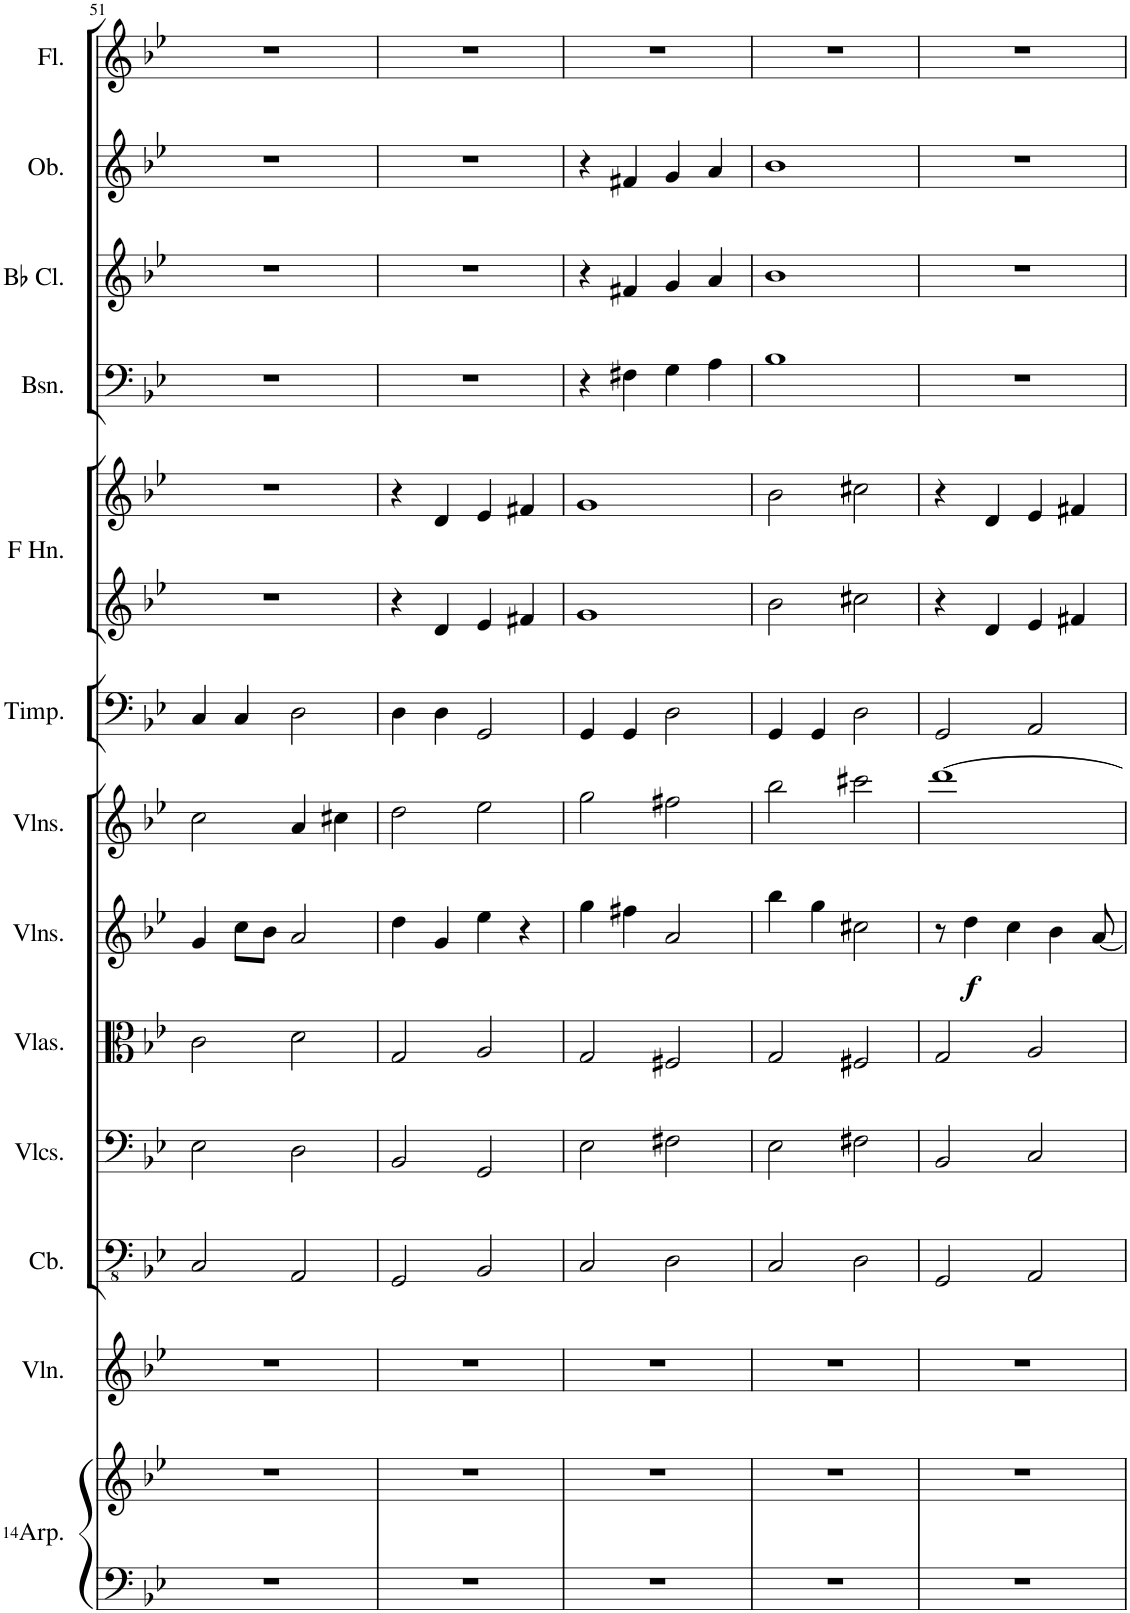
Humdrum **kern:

**kern	**kern	**kern	**kern	**kern	**kern	**kern	**dynam	**kern	**kern	**kern	**kern	**kern	**kern	**kern	**kern
*part13	*part13	*part12	*part11	*part10	*part9	*part8	*part8	*part7	*part6	*part5	*part5	*part4	*part3	*part2	*part1
*staff15	*staff14	*staff13	*staff12	*staff11	*staff10	*staff9	*staff9	*staff8	*staff7	*staff6	*staff5	*staff4	*staff3	*staff2	*staff1
*I"Arpa	*	*I"Violín	*I"Contrabass	*I"Violoncellos	*I"Violas	*I"Violins II	*	*I"Violins I	*I"Timpani	*I"Horns in F	*	*I"Bassoons	*I"Clarinets in Bb	*I"Oboes	*I"Flutes
*I'Arp.	*	*I'Vln.	*I'Cb.	*I'Vlcs.	*I'Vlas.	*I'Vlns.	*	*I'Vlns.	*I'Timp.	*	*	*I'Bsn.	*	*I'Ob.	*I'Fl.
!!LO:PB:g=z
*clefF4	*clefG2	*clefG2	*clefFv4	*clefF4	*clefC3	*clefG2	*	*clefG2	*clefF4	*clefG2	*clefG2	*clefF4	*clefG2	*clefG2	*clefG2
*	*	*	*ITrd7c12	*	*	*	*	*	*	*ITrd4c7	*ITrd4c7	*	*ITrd1c2	*	*
*k[b-e-]	*k[b-e-]	*k[b-e-]	*k[b-e-]	*k[b-e-]	*k[b-e-]	*k[b-e-]	*	*k[b-e-]	*k[b-e-]	*k[b-e-]	*k[b-e-]	*k[b-e-]	*k[b-e-]	*k[b-e-]	*k[b-e-]
*M4/4	*M4/4	*M4/4	*M4/4	*M4/4	*M4/4	*M4/4	*	*M4/4	*M4/4	*M4/4	*M4/4	*M4/4	*M4/4	*M4/4	*M4/4
=51	=51	=51	=51	=51	=51	=51	=51	=51	=51	=51	=51	=51	=51	=51	=51
1r	1r	1r	2CC/	2E-\	2c\	4g/	.	2cc\	4C/	1r	1r	1r	1r	1r	1r
.	.	.	.	.	.	8cc\L	.	.	4C/	.	.	.	.	.	.
.	.	.	.	.	.	8b-\J	.	.	.	.	.	.	.	.	.
.	.	.	2AAA/	2D\	2d\	2a/	.	4a/	2D\	.	.	.	.	.	.
.	.	.	.	.	.	.	.	4cc#X\	.	.	.	.	.	.	.
=52	=52	=52	=52	=52	=52	=52	=52	=52	=52	=52	=52	=52	=52	=52	=52
1r	1r	1r	2GGG/	2BB-/	2G/	4dd\	.	2dd\	4D\	4r	4r	1r	1r	1r	1r
.	.	.	.	.	.	4g/	.	.	4D\	4d/	4d/	.	.	.	.
.	.	.	2BBB-/	2GG/	2A/	4ee-\	.	2ee-\	2GG/	4e-/	4e-/	.	.	.	.
.	.	.	.	.	.	4r	.	.	.	4f#X/	4f#X/	.	.	.	.
=53	=53	=53	=53	=53	=53	=53	=53	=53	=53	=53	=53	=53	=53	=53	=53
1r	1r	1r	2CC/	2E-\	2G/	4gg\	.	2gg\	4GG/	1g	1g	4r	4r	4r	1r
.	.	.	.	.	.	4ff#X\	.	.	4GG/	.	.	4F#X\	4f#X/	4f#X/	.
.	.	.	2DD\	2F#X\	2F#X/	2a/	.	2ff#X\	2D\	.	.	4G\	4g/	4g/	.
.	.	.	.	.	.	.	.	.	.	.	.	4A\	4a/	4a/	.
=54	=54	=54	=54	=54	=54	=54	=54	=54	=54	=54	=54	=54	=54	=54	=54
1r	1r	1r	2CC/	2E-\	2G/	4bb-\	.	2bb-\	4GG/	2b-\	2b-\	1B-	1b-	1b-	1r
.	.	.	.	.	.	4gg\	.	.	4GG/	.	.	.	.	.	.
.	.	.	2DD\	2F#X\	2F#X/	2cc#X\	.	2ccc#X\	2D\	2cc#X\	2cc#X\	.	.	.	.
=55	=55	=55	=55	=55	=55	=55	=55	=55	=55	=55	=55	=55	=55	=55	=55
1r	1r	1r	2GGG/	2BB-/	2G/	8r	.	[1ddd	2GG/	4r	4r	1r	1r	1r	1r
!	!	!	!	!	!	!	!LO:DY:b	!	!	!	!	!	!	!	!
.	.	.	.	.	.	4dd\	f	.	.	.	.	.	.	.	.
.	.	.	.	.	.	.	.	.	.	4d/	4d/	.	.	.	.
.	.	.	.	.	.	4cc\	.	.	.	.	.	.	.	.	.
.	.	.	2AAA/	2C/	2A/	.	.	.	2AA/	4e-/	4e-/	.	.	.	.
.	.	.	.	.	.	4b-\	.	.	.	.	.	.	.	.	.
.	.	.	.	.	.	.	.	.	.	4f#X/	4f#X/	.	.	.	.
.	.	.	.	.	.	[8a/	.	.	.	.	.	.	.	.	.
=	=	=	=	=	=	=	=	=	=	=	=	=	=	=	=
*-	*-	*-	*-	*-	*-	*-	*-	*-	*-	*-	*-	*-	*-	*-	*-
